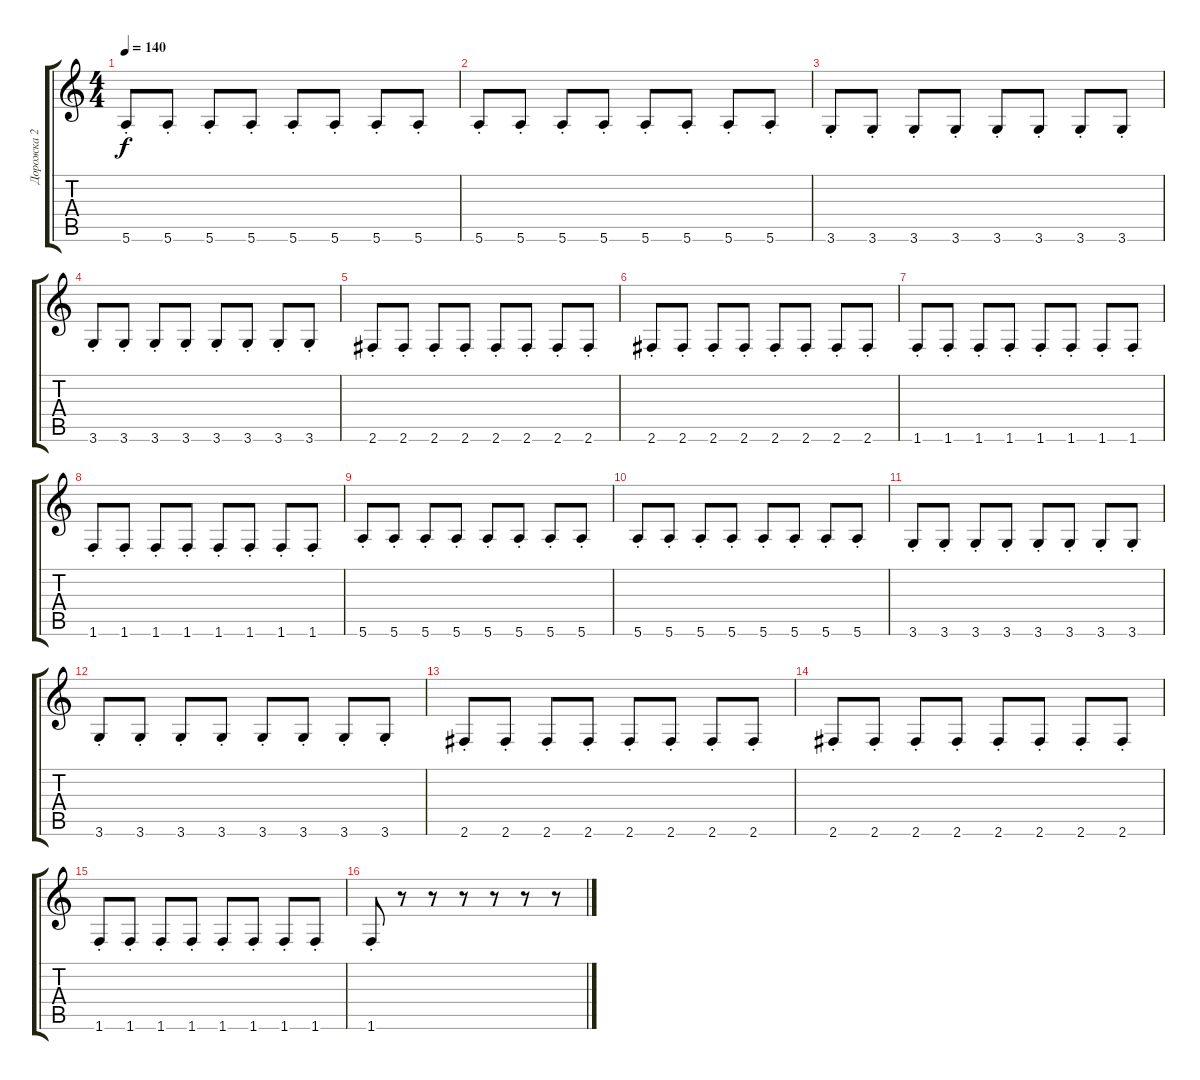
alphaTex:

\track ("Дорожка 2" "Дорожка 2") {instrument overdrivenguitar}
\staff {score tabs}
\tuning (E4 B3 G3 D3 A2 E2) {hide}
\ts (4 4)
\tempo 140
\clef g2
\ks c
5.6{st}.8{dy f} 5.6{st}.8 5.6{st}.8 5.6{st}.8 5.6{st}.8 5.6{st}.8 5.6{st}.8 5.6{st}.8 |
5.6{st}.8 5.6{st}.8 5.6{st}.8 5.6{st}.8 5.6{st}.8 5.6{st}.8 5.6{st}.8 5.6{st}.8 |
3.6{st}.8 3.6{st}.8 3.6{st}.8 3.6{st}.8 3.6{st}.8 3.6{st}.8 3.6{st}.8 3.6{st}.8 |
3.6{st}.8 3.6{st}.8 3.6{st}.8 3.6{st}.8 3.6{st}.8 3.6{st}.8 3.6{st}.8 3.6{st}.8 |
2.6{st}.8 2.6{st}.8 2.6{st}.8 2.6{st}.8 2.6{st}.8 2.6{st}.8 2.6{st}.8 2.6{st}.8 |
2.6{st}.8 2.6{st}.8 2.6{st}.8 2.6{st}.8 2.6{st}.8 2.6{st}.8 2.6{st}.8 2.6{st}.8 |
1.6{st}.8 1.6{st}.8 1.6{st}.8 1.6{st}.8 1.6{st}.8 1.6{st}.8 1.6{st}.8 1.6{st}.8 |
1.6{st}.8 1.6{st}.8 1.6{st}.8 1.6{st}.8 1.6{st}.8 1.6{st}.8 1.6{st}.8 1.6{st}.8 |
5.6{st}.8 5.6{st}.8 5.6{st}.8 5.6{st}.8 5.6{st}.8 5.6{st}.8 5.6{st}.8 5.6{st}.8 |
5.6{st}.8 5.6{st}.8 5.6{st}.8 5.6{st}.8 5.6{st}.8 5.6{st}.8 5.6{st}.8 5.6{st}.8 |
3.6{st}.8 3.6{st}.8 3.6{st}.8 3.6{st}.8 3.6{st}.8 3.6{st}.8 3.6{st}.8 3.6{st}.8 |
3.6{st}.8 3.6{st}.8 3.6{st}.8 3.6{st}.8 3.6{st}.8 3.6{st}.8 3.6{st}.8 3.6{st}.8 |
2.6{st}.8 2.6{st}.8 2.6{st}.8 2.6{st}.8 2.6{st}.8 2.6{st}.8 2.6{st}.8 2.6{st}.8 |
2.6{st}.8 2.6{st}.8 2.6{st}.8 2.6{st}.8 2.6{st}.8 2.6{st}.8 2.6{st}.8 2.6{st}.8 |
1.6{st}.8 1.6{st}.8 1.6{st}.8 1.6{st}.8 1.6{st}.8 1.6{st}.8 1.6{st}.8 1.6{st}.8 |
1.6{st}.8 r.8 r.8 r.8 r.8 r.8 r.8
